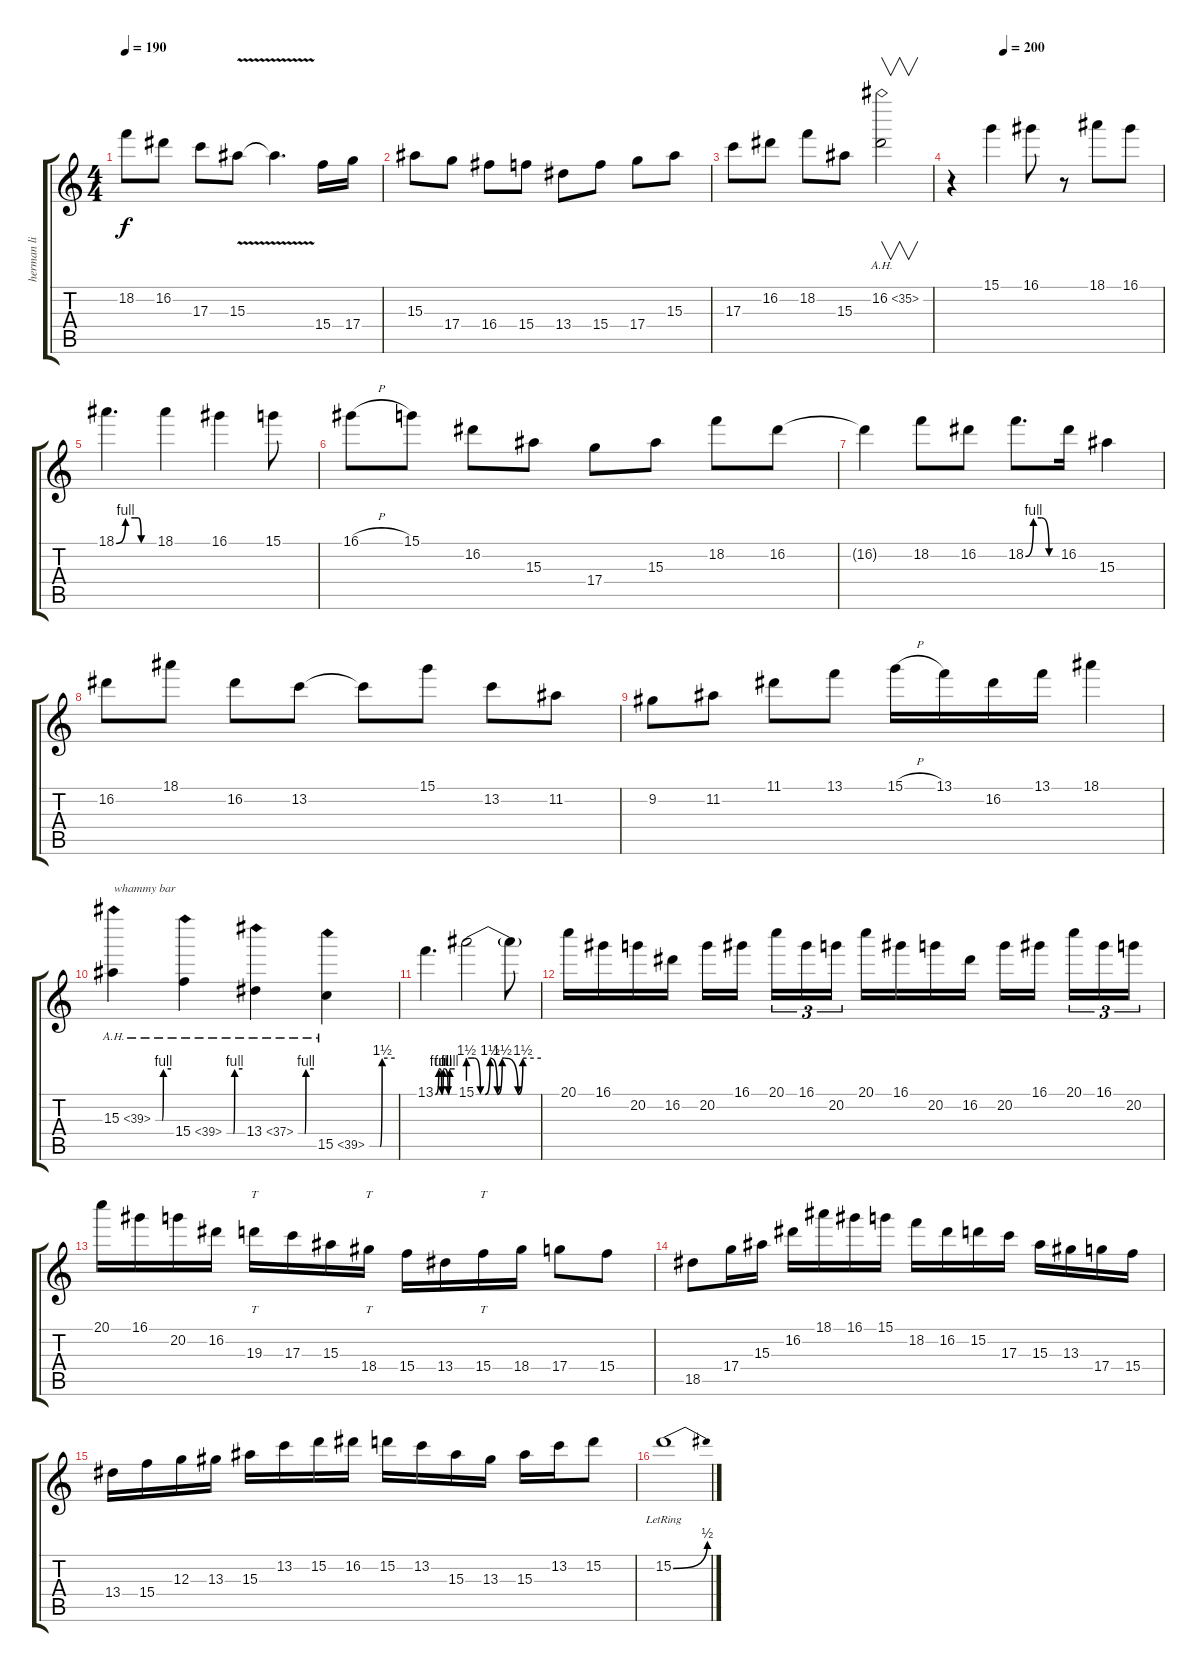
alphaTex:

\track ("herman li lead" "herman li ") {instrument distortionguitar}
\staff {score tabs}
\tuning (E4 B3 G3 D3 A2 E2) {hide}
\ts (4 4)
\tempo 190
\clef g2
\ks aminor
18.2.8{dy f} 16.2.8 17.3.8 15.3{v}.8 15.3{t}.4{d} 15.4.16 17.4.16 |
15.3.8 17.4.8 16.4.8 15.4.8 13.4.8 15.4.8 17.4.8 15.3.8 |
17.3.8 16.2.8 18.2.8 15.3.8 16.2{ah 19}.2{v} |
\tempo (200 0.25)
r.4 15.1.4 16.1.8 r.8 18.1.8 16.1.8 |
18.1{be (custom 0 0 15 4 30 4 35 4 40 0 45 0 60 0)}.4{d} 18.1.4 16.1.4 15.1.8 |
16.1{h}.8 15.1.8 16.2.8 15.3.8 17.4.8 15.3.8 18.2.8 16.2.8 |
16.2{t}.4 18.2.8 16.2.8 18.2{be (custom 0 0 15 4 30 4 45 0 60 0)}.8{d} 16.2.16 15.3.4 |
16.2.8 18.1.8 16.2.8 13.2.8 13.2{t}.8 15.1.8 13.2.8 11.2.8 |
9.2.8 11.2.8 11.1.8 13.1.8 15.1{h}.16 13.1.16 16.2.16 13.1.16 18.1.4 |
15.3{be (custom 0 0 25 0 30 4 60 4) ah 24}.4{txt "whammy bar"} 15.4{be (custom 0 0 25 0 30 4 60 4) ah 24}.4 13.4{be (custom 0 0 25 0 30 4 60 4) ah 24}.4 15.5{be (custom 0 0 25 0 30 6 60 6) ah 24}.4 |
13.1{be (custom 0 0 11 4 15 4 20 0 25 4 30 4 40 0 45 4 51 4 55 4 60 4)}.4{d} 15.1{be (custom 0 6 5 6 10 0 14 0 18 6 24 0 28 6 30 6 41 0 45 6 60 6)}.2 15.1{t}.8 |
20.1.16 16.1.16 20.2.16 16.2.16 20.2.16 16.1.16{beam splitsecondary} 20.1.16{tu (3 2)} 16.1.16{tu (3 2)} 20.2.16{tu (3 2)} 20.1.16 16.1.16 20.2.16 16.2.16 20.2.16 16.1.16{beam splitsecondary} 20.1.16{tu (3 2)} 16.1.16{tu (3 2)} 20.2.16{tu (3 2)} |
20.1.16 16.1.16 20.2.16 16.2.16 19.3.16{tt} 17.3.16 15.3.16 18.4.16{tt} 15.4.16 13.4.16 15.4.16{tt} 18.4.16 17.4.8 15.4.8 |
18.5.8 17.4.16 15.3.16 16.2.16 18.1.16 16.1.16 15.1.16 18.2.16 16.2.16 15.2.16 17.3.16 15.3.16 13.3.16 17.4.16 15.4.16 |
13.4.16 15.4.16 12.3.16 13.3.16 15.3.16 13.2.16 15.2.16 16.2.16 15.2.16 13.2.16 15.3.16 13.3.16 15.3.16 13.2.16 15.2.8 |
15.2{be (bend 0 0 60 2) lr}.1
